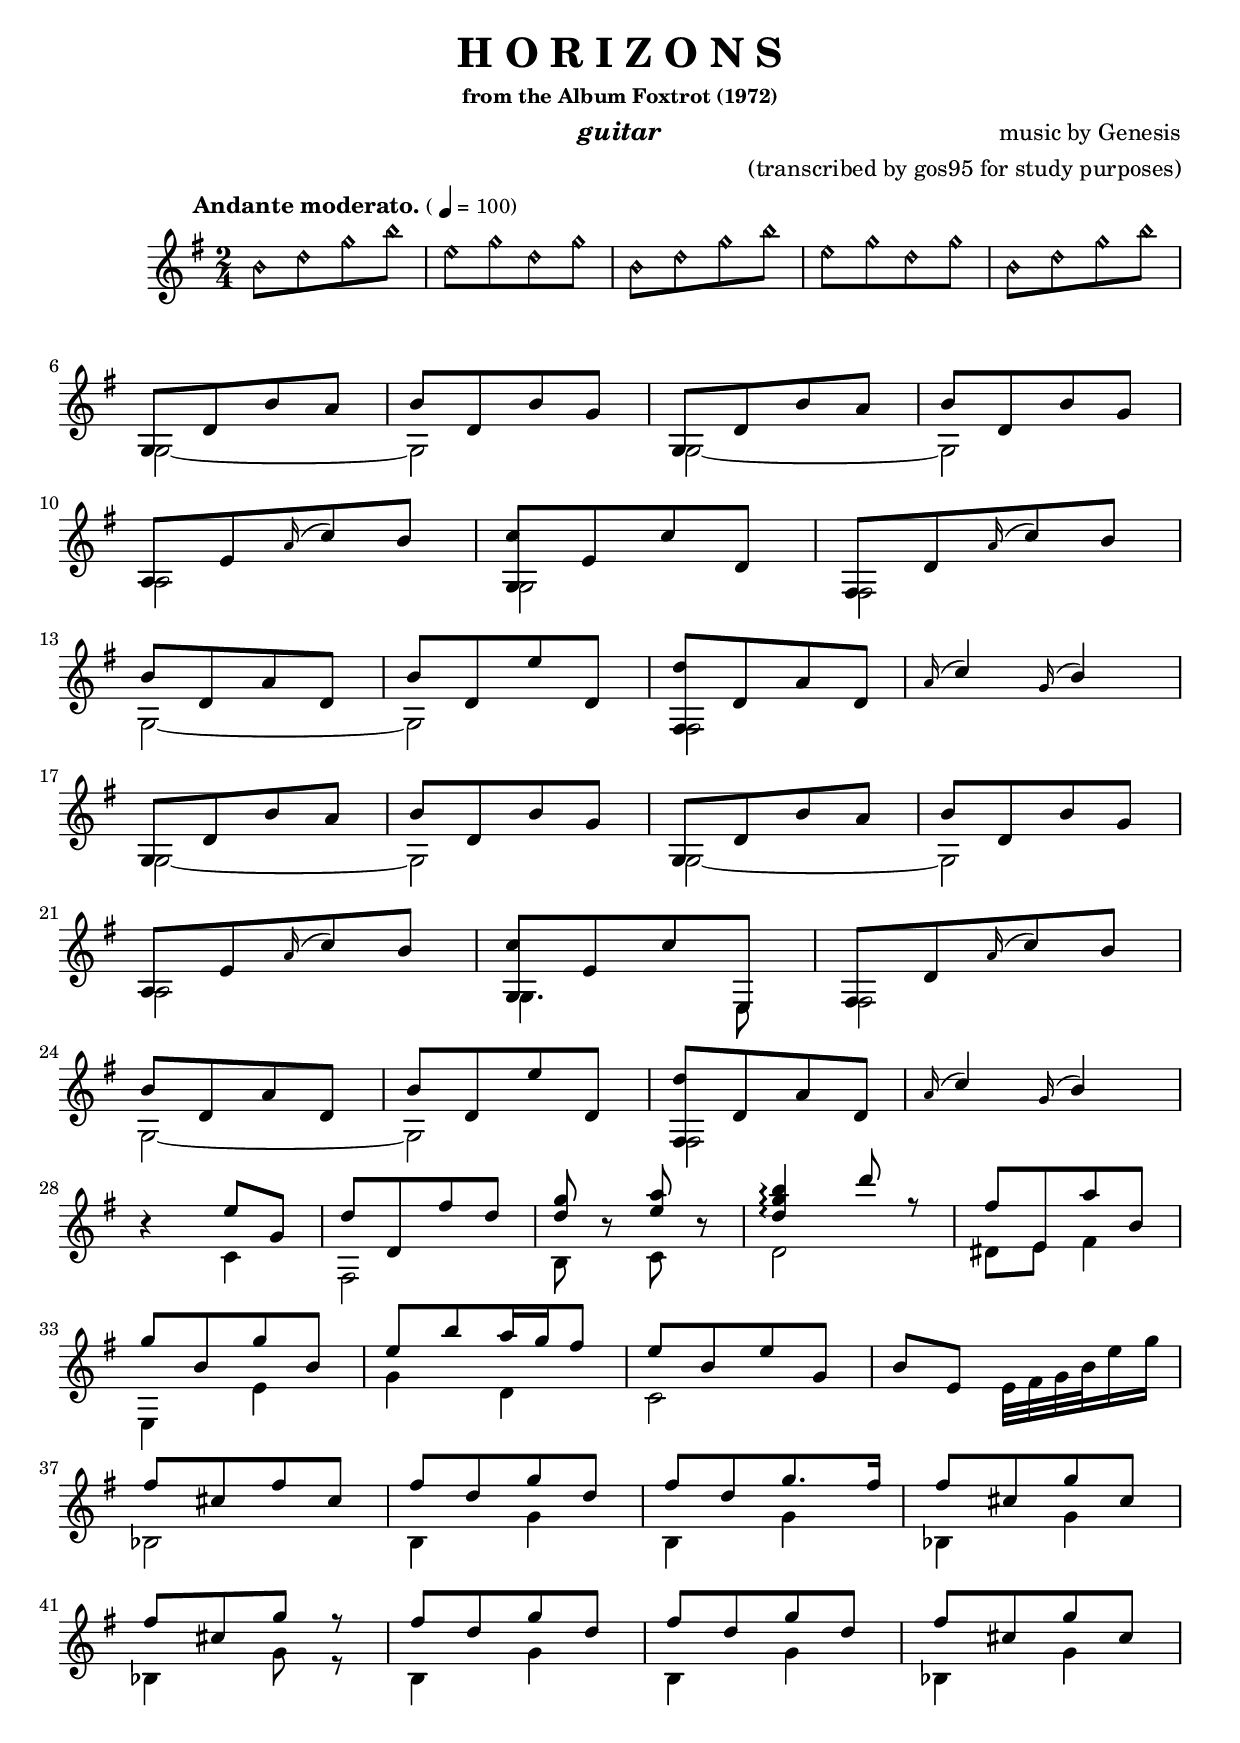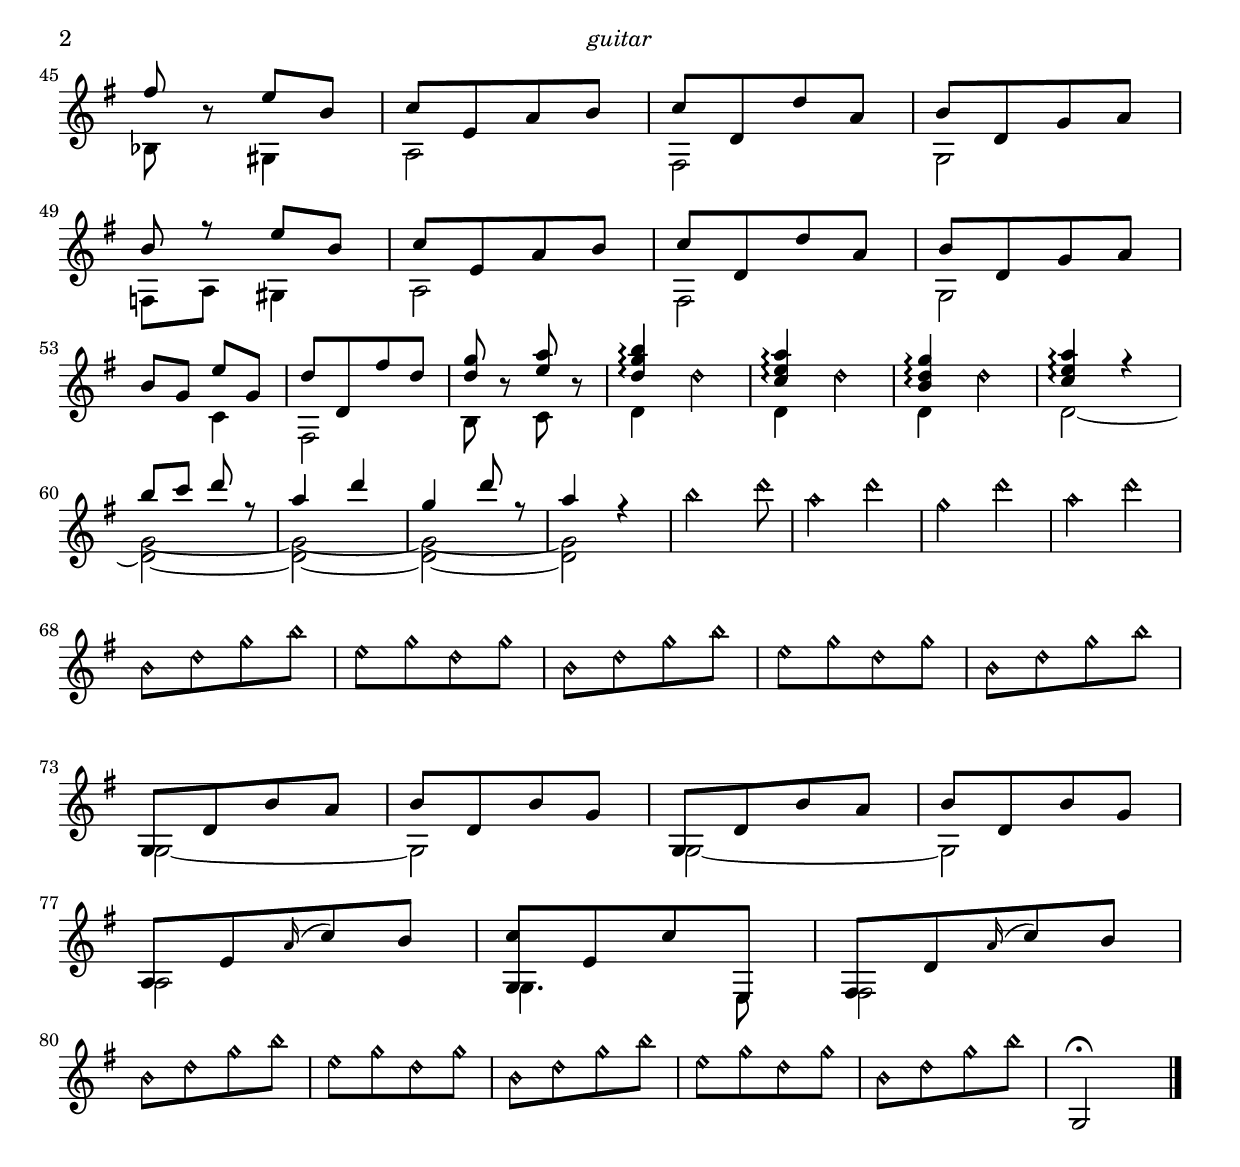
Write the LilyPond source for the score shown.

% ===========================================================================================================
% horizons.ly
%  _____ _        ___            _       ___ _    _      ___   __ _____ _         ___                 _    
% |_   _| |_  ___| _ ) __ _ _ _ | |__ __/ __(_)__| |___ / _ \ / _|_   _| |_  ___ / __|___ _ _  ___ __(_)___
%   | | | ' \/ -_) _ \/ _` | ' \| / /(_-<__ \ / _` / -_) (_) |  _| | | | ' \/ -_) (_ / -_) ' \/ -_|_-< (_-<
%   |_| |_||_\___|___/\__,_|_||_|_\_\/__/___/_\__,_\___|\___/|_|   |_| |_||_\___|\___\___|_||_\___/__/_/__/
%                                                                                                          
% Copyright (c) 2017 Alessandro Fraschetti (mail: gos95@gommagomma.net)
%
% Permission is hereby granted, free of charge, to any person obtaining a copy
% of this software and associated documentation files (the "Software"), to deal
% in the Software without restriction, including without limitation the rights
% to use, copy, modify, merge, publish, distribute, sublicense, and/or sell
% copies of the Software, and to permit persons to whom the Software is
% furnished to do so, subject to the following conditions:
% 
% The above copyright notice and this permission notice shall be included in all
% copies or substantial portions of the Software.
% 
% THE SOFTWARE IS PROVIDED "AS IS", WITHOUT WARRANTY OF ANY KIND, EXPRESS OR
% IMPLIED, INCLUDING BUT NOT LIMITED TO THE WARRANTIES OF MERCHANTABILITY,
% FITNESS FOR A PARTICULAR PURPOSE AND NONINFRINGEMENT. IN NO EVENT SHALL THE
% AUTHORS OR COPYRIGHT HOLDERS BE LIABLE FOR ANY CLAIM, DAMAGES OR OTHER
% LIABILITY, WHETHER IN AN ACTION OF CONTRACT, TORT OR OTHERWISE, ARISING FROM,
% OUT OF OR IN CONNECTION WITH THE SOFTWARE OR THE USE OR OTHER DEALINGS IN THE
% SOFTWARE.
% ===========================================================================================================


\version "2.12.3"
#(ly:set-option 'delete-intermediate-files #t)


% ===========================================================================================================
% --------------------------------------------  B U I L D  --------------------------------------------------
% ===========================================================================================================
horizons = \relative c' {
    \key g \major                                
    \time 2/4

    % Interludio

    <b'\harmonic>8[ <d\harmonic>8 <g\harmonic>8 <b\harmonic>8]
    <e,\harmonic>8[ <g\harmonic>8 <d\harmonic>8 <g\harmonic>8]
    <b,\harmonic>8[ <d\harmonic>8 <g\harmonic>8 <b\harmonic>8]
    <e,\harmonic>8[ <g\harmonic>8 <d\harmonic>8 <g\harmonic>8]
    <b,\harmonic>8[ <d\harmonic>8 <g\harmonic>8 <b\harmonic>8]
    \break


    % Tema 1

    << { g,,8[ d'8 b'8 a8] b8[ d,8 b'8 g8] } \\ { g,2~ g2 } >>
    << {   g8[ d'8 b'8 a8] b8[ d,8 b'8 g8] } \\ { g,2~ g2 } >>
    \break
    << { a8[ e'8 \appoggiatura a16 c8 b8] <g, c'>8[ e'8 c'8 d,8] fis,8[ d'8 \appoggiatura a'16 c8 b8] } \\ { a,2  g2 fis2 } >>
    \break
    << { b'8[ d,8 a'8 d,8] b'8[ d,8 e'8 d,8] } \\ { g,2~ g2 } >>
    << { <fis d''>8[ d'8 a'8 d,8]  \appoggiatura a'16 c4 \appoggiatura g16 b4 } \\ { fis,2 s2 } >> 
    \break


    % Tema 1 con variazione di basso

    << { g8[ d'8 b'8 a8] b8[ d,8 b'8 g8] } \\ { g,2~ g2 } >>
    << { g8[ d'8 b'8 a8] b8[ d,8 b'8 g8] } \\ { g,2~ g2 } >>
    \break
    << { a8[ e'8 \appoggiatura a16 c8 b8] <g, c'>8[ e'8 c'8 e,,8] fis8[ d'8 \appoggiatura a'16 c8 b8] } \\ { a,2  g4. e8 fis2 } >>
    \break
    << { b'8[ d,8 a'8 d,8] b'8[ d,8 e'8 d,8] } \\ { g,2~ g2 } >>
    << { <fis d''>8[ d'8 a'8 d,8]  \appoggiatura a'16 c4 \appoggiatura g16 b4 } \\ { fis,2 s2 } >> 
    \break

    % Tema 2

    r4 << { e''8[ g,8] } \\ { c,4 } >>
    << { d'8[ d,8 fis'8 d8] } \\ { fis,,2 } >>
    << { <d'' g>8 } \\ { b,8 } >> r8 << { <e' a>8 } \\ { c,8 } >> r8
    << { <d' g b>4 \arpeggio  d'8 r8 } \\ { d,,2 } >>
    << { fis'8[ e,8 a'8 b,8] } \\ { dis,8 e8 fis4 } >>
    \break

    << { g'8[ b,8 g'8 b,8] } \\ { e,,4 e'4 } >>
    << { e'8[ b'8 a16 g16  fis8] } \\ { g,4 d4 } >>
    << { e'8[ b8 e8 g,8] } \\ { c,2 } >>
    { b'8[ e,8] e32[ fis32 g32 b32 e16 g16] }
    \break

    << { fis8[ cis8 fis8 cis8] } \\ { bes,2 } >>
    << { fis''8[ d8 g8 d8] } \\ { b,4 g'4 } >>
    << { fis'8[ d8 g8. fis16] } \\ { b,,4 g'4 } >>
    << { fis'8[ cis8 g'8 cis,8] } \\ { bes,4 g'4 } >>
    \break

    << { fis'8[ cis8 g'8] r8 } \\ { bes,,4 g'8 r8 } >>
    << { fis'8[ d8 g8 d8] } \\ { b,4 g'4 } >>
    << { fis'8[ d8 g8 d8] } \\ { b,4 g'4 } >>
    << { fis'8[ cis8 g'8 cis,8] } \\ { bes,4 g'4 } >>
    \break

    % Giretto
    << { fis'8 } \\ { bes,,8 } >> r8  << { e'8[ b8] } \\ { gis,4 } >>
    << { c'8[ e,8 a8 b8] } \\ { a,2 } >>
    << { c'8[ d,8 d'8 a8] } \\ { fis,2 } >>
    << { b'8[ d,8 g8 a8] } \\ { g,2 } >>
    \break

    << { b'8 r8 e8[ b8] } \\ { f,8 a8 gis4 } >>
    << { c'8[ e,8 a8 b8] } \\ { a,2 } >>
    << { c'8[ d,8 d'8 a8] } \\ { fis,2 } >>
    << { b'8[ d,8 g8 a8] } \\ { g,2 } >>
    \break
    % Fine Giretto

    { b'8[ g8] }  << { e'8[ g,8] } \\ { c,4 } >>
    << { d'8[ d,8 fis'8 d8] } \\ { fis,,2 } >>
    << { <d'' g>8 } \\ { b,8 } >> r8 << { <e' a>8 } \\ { c,8 } >> r8

    << { <d' g b>4 \arpeggio } \\ { d,4 } >> <d'\harmonic>4
    << { <c e a>4 \arpeggio } \\ { d,4 } >> <d'\harmonic>4
    << { <b d g>4 \arpeggio } \\ { d,4} >> <d'\harmonic>4
    << { <c e a>4 \arpeggio r4 } \\ { d,2~ } >>
    \break

    << { b''8[ c8] d8 r8] }\\ { <d,, g>2 ~ } >>
    << { a''4 d4 } \\ { <d,, g>2 ~ } >>
    << { g'4 d'8 r8 } \\ { <d,, g>2 ~ } >>
    << { a''4 r4 } \\ { <d,, g>2 } >>
    <b''\harmonic>4. <d\harmonic>8 <a\harmonic>4 <d\harmonic>4
    <g,\harmonic>4 <d'\harmonic>4 <a\harmonic>4 <d\harmonic>4
    \break

    % Ripresa Interludio
    <b,\harmonic>8[ <d\harmonic>8 <g\harmonic>8 <b\harmonic>8]
    <e,\harmonic>8[ <g\harmonic>8 <d\harmonic>8 <g\harmonic>8]
    <b,\harmonic>8[ <d\harmonic>8 <g\harmonic>8 <b\harmonic>8]
    <e,\harmonic>8[ <g\harmonic>8 <d\harmonic>8 <g\harmonic>8]
    <b,\harmonic>8[ <d\harmonic>8 <g\harmonic>8 <b\harmonic>8]
    \break

    % Ripresa Tema 1 con variazione di basso
    << { g,,8[ d'8 b'8 a8] b8[ d,8 b'8 g8] } \\ { g,2~ g2 } >>
    << { g8[ d'8 b'8 a8] b8[ d,8 b'8 g8] } \\ { g,2~ g2 } >>
    \break
    << { a8[ e'8 \appoggiatura a16 c8 b8] <g, c'>8[ e'8 c'8 e,,8] fis8[ d'8 \appoggiatura a'16 c8 b8] } \\ { a,2  g4. e8 fis2 } >>
    \break

    % Interludio finale
    <b'\harmonic>8[ <d\harmonic>8 <g\harmonic>8 <b\harmonic>8]
    <e,\harmonic>8[ <g\harmonic>8 <d\harmonic>8 <g\harmonic>8]
    <b,\harmonic>8[ <d\harmonic>8 <g\harmonic>8 <b\harmonic>8]
    <e,\harmonic>8[ <g\harmonic>8 <d\harmonic>8 <g\harmonic>8]
    <b,\harmonic>8[ <d\harmonic>8 <g\harmonic>8 <b\harmonic>8]
    g,,2^\fermata
    \bar "|."
}		


% ===========================================================================================================
% ---------------------------------------------  B O O K  ---------------------------------------------------
% ===========================================================================================================
\book {
    \header {
        title       = \markup {\larger "H O R I Z O N S"}
	    subtitle    = ""
	    subsubtitle = "from the Album Foxtrot (1972)"
		instrument  = \markup \italic "guitar"
        composer    = "music by Genesis"
	    arranger    = "(transcribed by gos95 for study purposes)"
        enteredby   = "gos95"
        piece       = \markup { \bold "                     Andante moderato." \smaller { (\note #"4"#1 = 100) } }
%		copyright   = "Copyright (c) 2017 Alessandro Fraschetti (mail: gos95@gommagomma.net)"
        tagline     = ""
    }

    \score {
	    \new Staff  {
            \set Staff.midiInstrument = "acoustic guitar (nylon)"
            \horizons
        }
	    \layout {}
	    \midi { \context { \Score tempoWholesPerMinute = #(ly:make-moment 100 4) } }
    }
}
% ===========================================================================================================